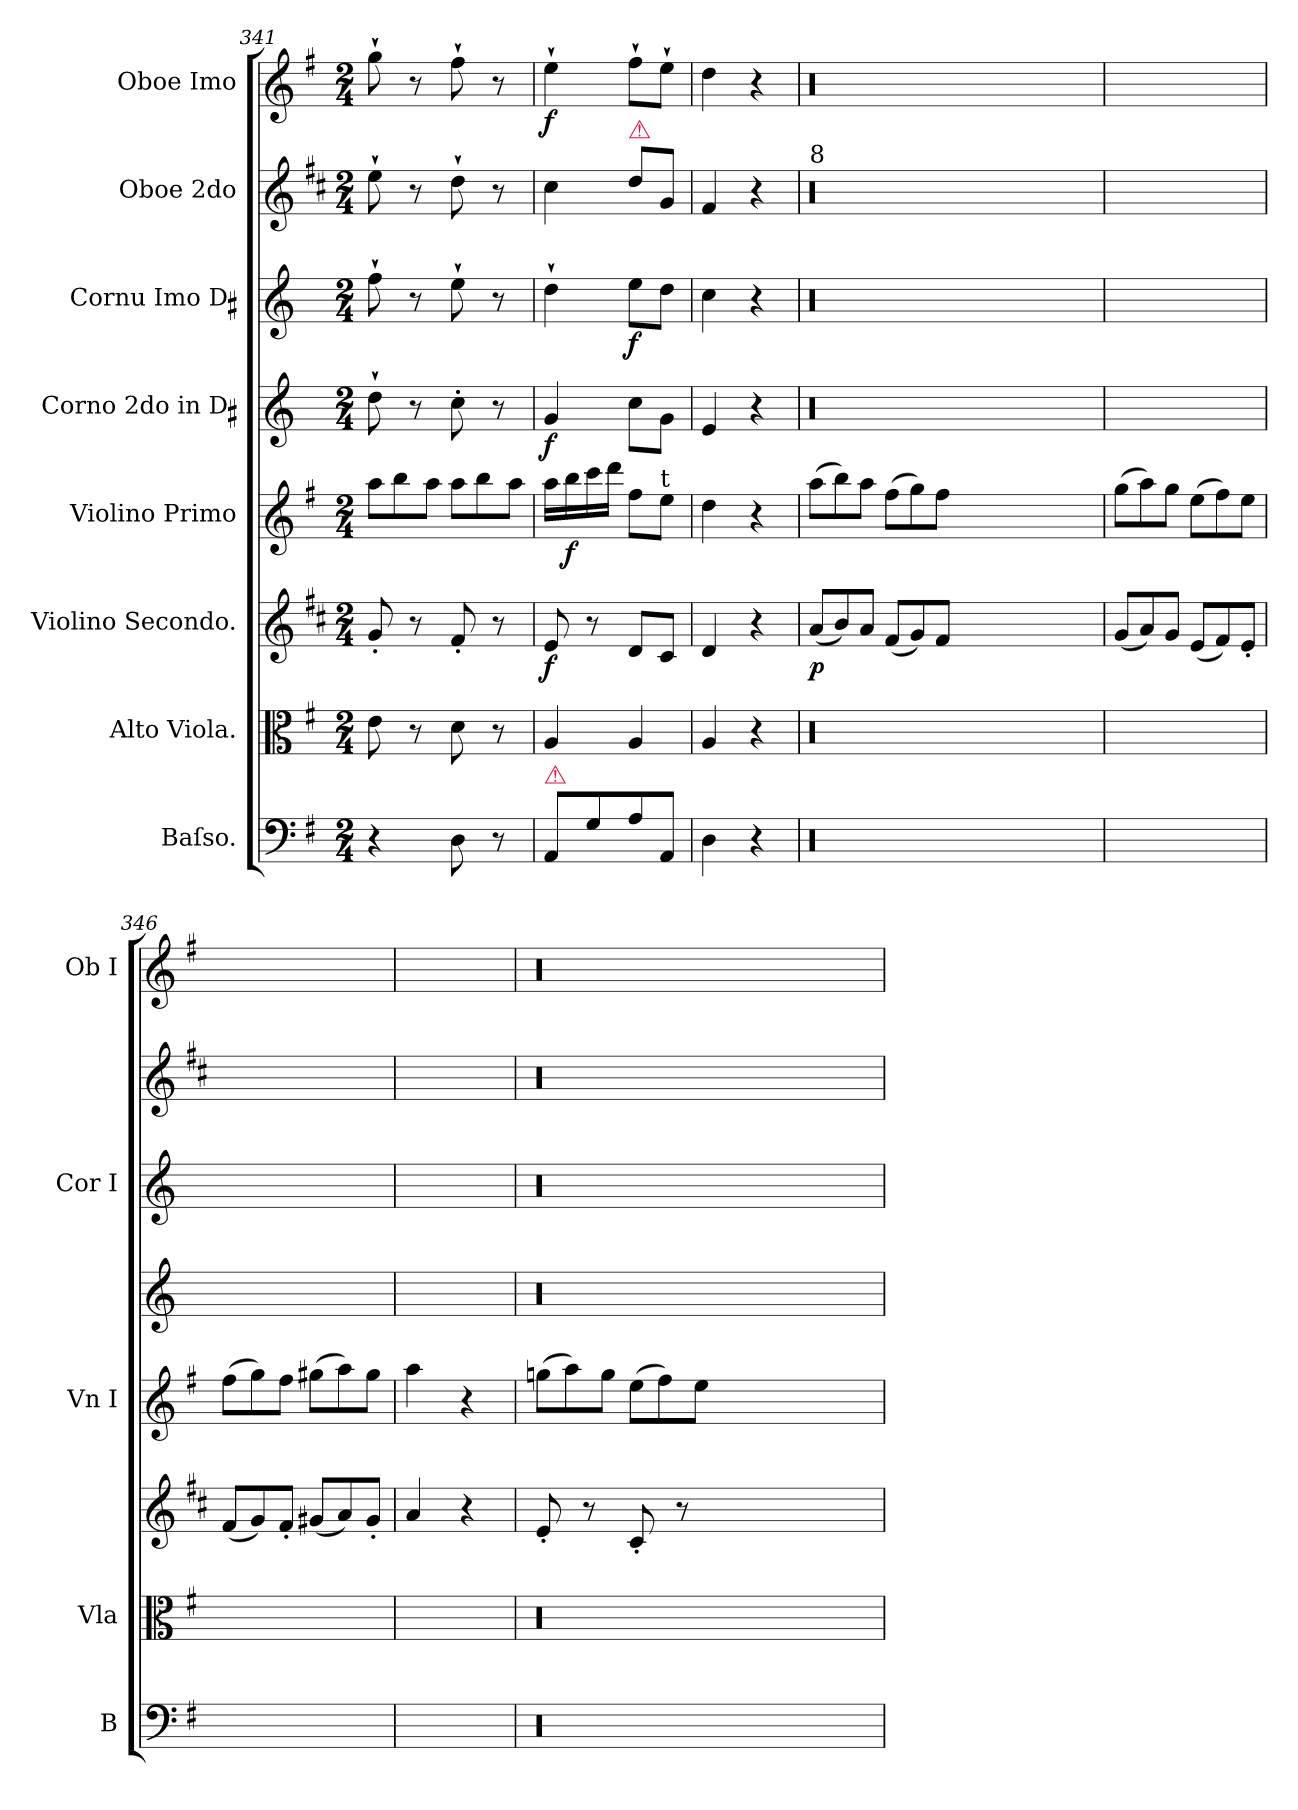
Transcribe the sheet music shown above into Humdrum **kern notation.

**kern	**kern	**dynam	**kern	**dynam	**kern	**dynam	**kern	**dynam	**kern	**dynam	**kern	**kern	**dynam
*part8	*part7	*part7	*part6	*part6	*part5	*part5	*part4	*part4	*part3	*part3	*part2	*part1	*part1
*staff8	*staff7	*staff7	*staff6	*staff6	*staff5	*staff5	*staff4	*staff4	*staff3	*staff3	*staff2	*staff1	*staff1
*I"Baſso.	*I"Alto Viola.	*	*I"Violino Secondo.	*	*I"Violino Primo	*	*I"Corno 2do in D#	*	*I"Cornu Imo D#	*	*I"Oboe 2do	*I"Oboe Imo	*
*I'B	*I'Vla	*	*	*	*I'Vn I	*	*	*	*I'Cor I	*	*	*I'Ob I	*
*clefF4	*clefC3	*	*clefG2	*	*clefG2	*	*clefG2	*	*clefG2	*	*clefG2	*clefG2	*
*	*	*	*	*	*	*	*ITrd-1c-2	*	*ITrd-1c-2	*	*	*	*
*k[f#]	*k[f#]	*	*k[f#c#]	*	*k[f#]	*	*k[f#c#]	*	*k[f#c#]	*	*k[f#c#]	*k[f#]	*
*G:	*G:	*	*	*	*G:	*	*D:	*	*D:	*	*D:	*G:	*
*M2/4	*M2/4	*	*M2/4	*	*M2/4	*	*M2/4	*	*M2/4	*	*M2/4	*M2/4	*
*	*	*	*	*	*Xtuplet	*	*	*	*	*	*	*	*
=341	=341	=341	=341	=341	=341	=341	=341	=341	=341	=341	=341	=341	=341
4r	8e\	.	8g'/	.	12aa\L	.	8ee`\	.	8gg`\	.	8ee`\	8gg`\	.
.	.	.	.	.	12bb\	.	.	.	.	.	.	.	.
.	8r	.	8r	.	.	.	8r	.	8r	.	8r	8r	.
.	.	.	.	.	12aa\J	.	.	.	.	.	.	.	.
8D\	8d\	.	8f#'/	.	12aa\L	.	8dd'\	.	8ff#`\	.	8dd`\	8ff#`\	.
.	.	.	.	.	12bb\	.	.	.	.	.	.	.	.
8r	8r	.	8r	.	.	.	8r	.	8r	.	8r	8r	.
.	.	.	.	.	12aa\J	.	.	.	.	.	.	.	.
=342	=342	=342	=342	=342	=342	=342	=342	=342	=342	=342	=342	=342	=342
*	*^	*	*	*	*	*	*	*	*	*	*	*	*
!LO:TX:a:color=crimson:t=⚠	!	!	!	!	!	!	!	!	!	!	!	!	!	!
8AA/L	4A/	8ryy	.	8e/	f	16aa\LL	.	4a/	f	4ee`\	.	4cc#\	4ee`\	f
.	.	.	.	.	.	16bb\	f	.	.	.	.	.	.	.
8G\	.	4.ryy	for	8r	.	16ccc\	.	.	.	.	.	.	.	.
.	.	.	.	.	.	16ddd\JJ	.	.	.	.	.	.	.	.
!	!	!	!	!	!	!	!	!	!	!	!	!LO:TX:a:color=crimson:t=⚠	!	!
8A\	4A/	.	.	8d/L	.	8ff#\L	.	8dd\L	.	8ff#\L	f	8dd\L	8ff#`\L	.
!	!	!	!	!	!	!LO:TX:a:t=t	!	!	!	!	!	!	!	!
8AA/J	.	.	.	8c#/J	.	8ee\J	.	8a\J	.	8ee\J	.	8g/J	8ee`\J	.
*	*v	*v	*	*	*	*	*	*	*	*	*	*	*	*
=343	=343	=343	=343	=343	=343	=343	=343	=343	=343	=343	=343	=343	=343
4D\	4A/	.	4d/	.	4dd\	.	4f#/	.	4dd\	.	4f#/	4dd\	.
4r	4r	.	4r	.	4r	.	4r	.	4r	.	4r	4r	.
=344	=344	=344	=344	=344	=344	=344	=344	=344	=344	=344	=344	=344	=344
!LO:N:vis=00	!LO:N:vis=00	!	!	!	!	!	!	!	!	!	!	!	!
*	*	*	*Xtuplet	*	*	*	*	*	*	*	*	*	*
!	!	!	!	!	!	!	!	!	!	!	!LO:TX:a:t=8	!	!
!	!	!	!	!	!	!	!LO:N:vis=00	!	!LO:N:vis=00	!	!LO:N:vis=00	!LO:N:vis=00	!
0r	0r	.	(12a/L	p	(12aa\L	.	0r	.	0r	.	0r	0r	.
.	.	.	12b/)	.	12bb\)	po.	.	.	.	.	.	.	.
.	.	.	12a/J	.	12aa\J	.	.	.	.	.	.	.	.
.	.	.	(12f#/L	.	(12ff#\L	.	.	.	.	.	.	.	.
.	.	.	12g/)	.	12gg\)	.	.	.	.	.	.	.	.
.	.	.	12f#/J	.	12ff#\J	.	.	.	.	.	.	.	.
.	.	.	1.ryy	.	1.ryy	.	.	.	.	.	.	.	.
=345	=345	=345	=345	=345	=345	=345	=345	=345	=345	=345	=345	=345	=345
2ryy	2ryy	.	(12g/L	.	(12gg\L	.	2ryy	.	2ryy	.	2ryy	2ryy	.
.	.	.	12a/)	.	12aa\)	.	.	.	.	.	.	.	.
.	.	.	12g/J	.	12gg\J	.	.	.	.	.	.	.	.
.	.	.	(12e/L	.	(12ee\L	.	.	.	.	.	.	.	.
.	.	.	12f#/)	.	12ff#\)	.	.	.	.	.	.	.	.
.	.	.	12e'/J	.	12ee\J	.	.	.	.	.	.	.	.
=346	=346	=346	=346	=346	=346	=346	=346	=346	=346	=346	=346	=346	=346
2ryy	2ryy	.	(12f#/L	.	(12ff#\L	.	2ryy	.	2ryy	.	2ryy	2ryy	.
.	.	.	12g/)	.	12gg\)	.	.	.	.	.	.	.	.
.	.	.	12f#'/J	.	12ff#\J	.	.	.	.	.	.	.	.
.	.	.	(12g#X/L	.	(12gg#X\L	.	.	.	.	.	.	.	.
.	.	.	12a/)	.	12aa\)	.	.	.	.	.	.	.	.
.	.	.	12g#'/J	.	12gg#\J	.	.	.	.	.	.	.	.
=347	=347	=347	=347	=347	=347	=347	=347	=347	=347	=347	=347	=347	=347
2ryy	2ryy	.	4a/	.	4aa\	.	2ryy	.	2ryy	.	2ryy	2ryy	.
.	.	.	4r	.	4r	.	.	.	.	.	.	.	.
=348	=348	=348	=348	=348	=348	=348	=348	=348	=348	=348	=348	=348	=348
!LO:N:vis=00	!LO:N:vis=00	!	!	!	!	!	!LO:N:vis=00	!	!LO:N:vis=00	!	!LO:N:vis=00	!LO:N:vis=00	!
0r	0r	.	8e'/	.	(12ggn\L	.	0r	.	0r	.	0r	0r	.
.	.	.	.	.	12aa\)	.	.	.	.	.	.	.	.
.	.	.	8r	.	.	.	.	.	.	.	.	.	.
.	.	.	.	.	12gg\J	.	.	.	.	.	.	.	.
.	.	.	8c#'/	.	(12ee\L	.	.	.	.	.	.	.	.
.	.	.	.	.	12ff#\)	.	.	.	.	.	.	.	.
.	.	.	8r	.	.	.	.	.	.	.	.	.	.
.	.	.	.	.	12ee\J	.	.	.	.	.	.	.	.
.	.	.	1.ryy	.	1.ryy	.	.	.	.	.	.	.	.
=	=	=	=	=	=	=	=	=	=	=	=	=	=
*-	*-	*-	*-	*-	*-	*-	*-	*-	*-	*-	*-	*-	*-
